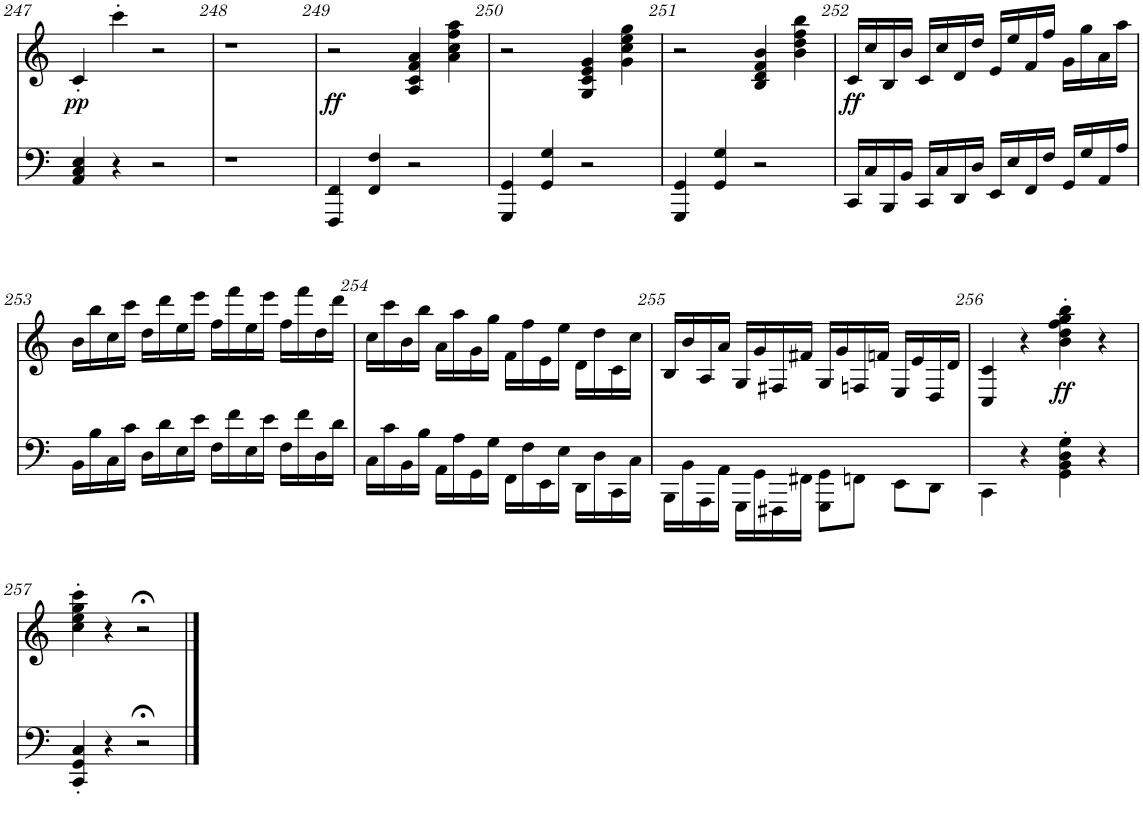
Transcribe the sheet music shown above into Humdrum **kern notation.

**kern	**kern	**dynam
*part2	*part1	*part1
*staff2	*staff1	*staff1
*I"piano	*I"piano	*
*I'Pno	*I'Pno	*
!!LO:PB:g=z
*clefF4	*clefG2	*
*k[]	*k[]	*
*M4/4	*M4/4	*
=247	=247	=247
!	!	!LO:DY:b
4AA/ 4C/ 4E/	4c'/	pp
4r	4ccc'\	.
2r	2r	.
=248	=248	=248
1r	1r	.
=249	=249	=249
!	!	!LO:DY:b
4FFF/ 4FF/	2r	ff
4FF/ 4F/	.	.
2r	4A/ 4c/ 4f/ 4a/	.
.	4a\ 4cc\ 4ff\ 4aa\	.
=250	=250	=250
4GGG/ 4GG/	2r	.
4GG/ 4G/	.	.
2r	4G/ 4c/ 4e/ 4g/	.
.	4g\ 4cc\ 4ee\ 4gg\	.
=251	=251	=251
4GGG/ 4GG/	2r	.
4GG/ 4G/	.	.
2r	4B/ 4d/ 4f/ 4b/	.
.	4b\ 4dd\ 4ff\ 4bb\	.
=252	=252	=252
!	!	!LO:DY:b
16CC/LL	16c/LL	ff
16C/	16cc/	.
16BBB/	16B/	.
16BB/JJ	16b/JJ	.
16CC/LL	16c/LL	.
16C/	16cc/	.
16DD/	16d/	.
16D/JJ	16dd/JJ	.
16EE/LL	16e/LL	.
16E/	16ee/	.
16FF/	16f/	.
16F/JJ	16ff/JJ	.
16GG/LL	16g\LL	.
16G/	16gg\	.
16AA/	16a\	.
16A/JJ	16aa\JJ	.
!!LO:LB:g=z
=253	=253	=253
16BB\LL	16b\LL	.
16B\	16bb\	.
16C\	16cc\	.
16c\JJ	16ccc\JJ	.
16D\LL	16dd\LL	.
16d\	16ddd\	.
16E\	16ee\	.
16e\JJ	16eee\JJ	.
16F\LL	16ff\LL	.
16f\	16fff\	.
16E\	16ee\	.
16e\JJ	16eee\JJ	.
16F\LL	16ff\LL	.
16f\	16fff\	.
16D\	16dd\	.
16d\JJ	16ddd\JJ	.
=254	=254	=254
16C\LL	16cc\LL	.
16c\	16ccc\	.
16BB\	16b\	.
16B\JJ	16bb\JJ	.
16AA\LL	16a\LL	.
16A\	16aa\	.
16GG\	16g\	.
16G\JJ	16gg\JJ	.
16FF\LL	16f\LL	.
16F\	16ff\	.
16EE\	16e\	.
16E\JJ	16ee\JJ	.
16DD\LL	16d\LL	.
16D\	16dd\	.
16CC\	16c\	.
16C\JJ	16cc\JJ	.
=255	=255	=255
16BBB\LL	16B/LL	.
16BB\	16b/	.
16AAA\	16A/	.
16AA\JJ	16a/JJ	.
16GGG\LL	16G/LL	.
16GG\	16g/	.
16FFF#X\	16F#X/	.
16FF#X\JJ	16f#X/JJ	.
8GGG\ 8GG\L	16G/LL	.
.	16g/	.
8FFn\J	16Fn/	.
.	16fn/JJ	.
8EE\L	16E/LL	.
.	16e/	.
8DD\J	16D/	.
.	16d/JJ	.
=256	=256	=256
4CC\	4C/ 4c/	.
4r	4r	.
!	!	!LO:DY:b
4GG\' 4BB\' 4D\' 4G\'	4b\' 4dd\' 4ff\' 4gg\' 4bb\'	ff
4r	4r	.
!!LO:LB:g=z
=257	=257	=257
4CC/' 4GG/' 4C/'	4cc\' 4ee\' 4gg\' 4ccc\'	.
4r	4r	.
2r;<	2r;<	.
==	==	==
*-	*-	*-
